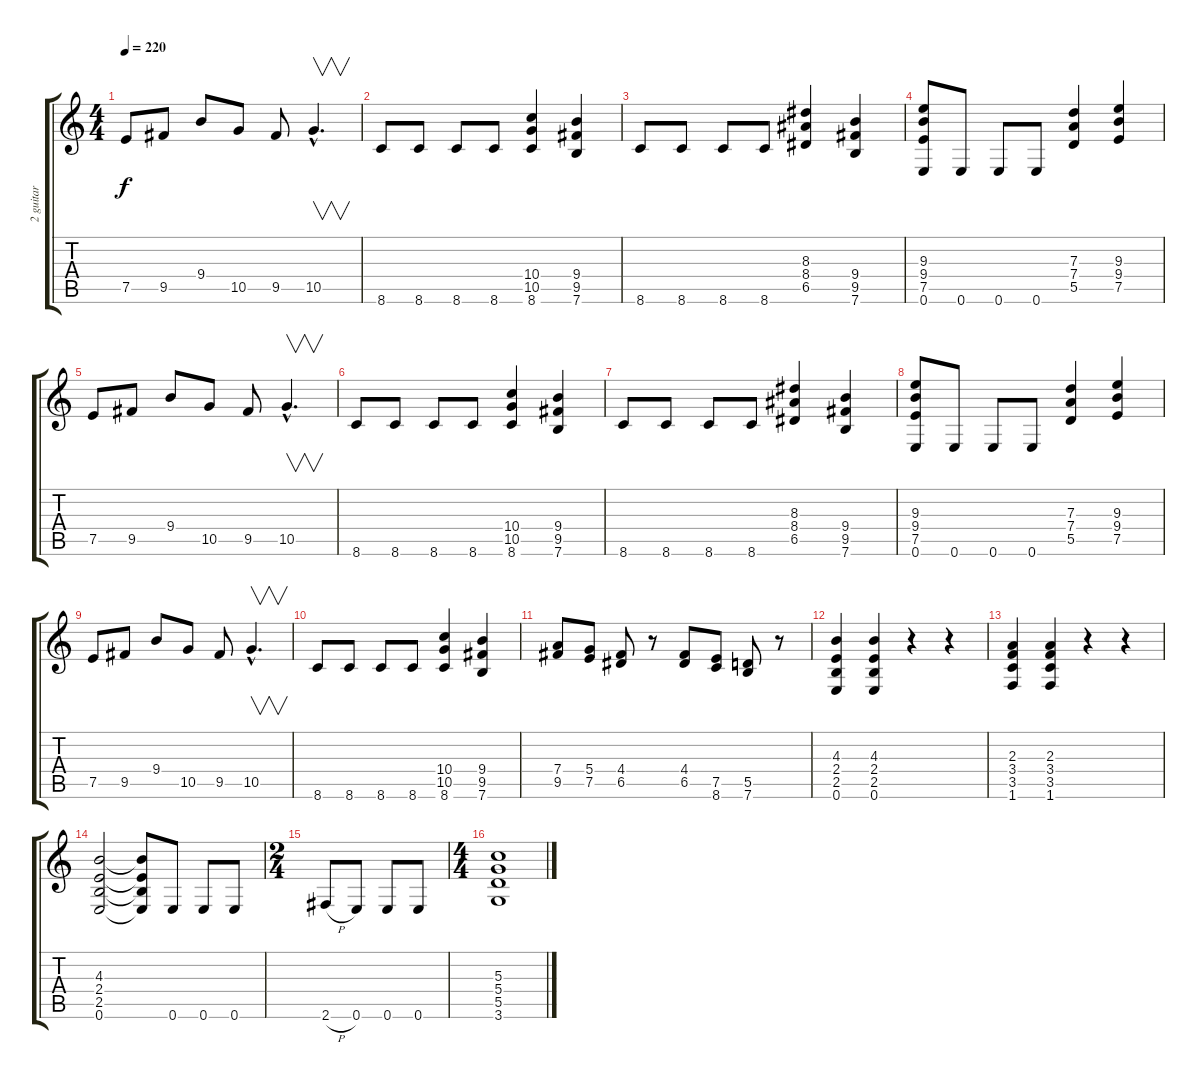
\track ("2 guitar" "2 guitar") {instrument overdrivenguitar}
\staff {score tabs}
\tuning (E4 B3 G3 D3 A2 E2) {hide}
\ts (4 4)
\tempo 220
\clef g2
\ks c
7.5.8{dy f} 9.5.8 9.4.8 10.5.8 9.5.8 10.5{hac}.4{v d} |
8.6.8 8.6.8 8.6.8 8.6.8 (10.4 10.5 8.6).4 (9.4 9.5 7.6).4 |
8.6.8 8.6.8 8.6.8 8.6.8 (8.3 8.4 6.5).4 (9.4 9.5 7.6).4 |
(9.3 9.4 7.5 0.6).8 0.6.8 0.6.8 0.6.8 (7.3 7.4 5.5).4 (9.3 9.4 7.5).4 |
7.5.8 9.5.8 9.4.8 10.5.8 9.5.8 10.5{hac}.4{v d} |
8.6.8 8.6.8 8.6.8 8.6.8 (10.4 10.5 8.6).4 (9.4 9.5 7.6).4 |
8.6.8 8.6.8 8.6.8 8.6.8 (8.3 8.4 6.5).4 (9.4 9.5 7.6).4 |
(9.3 9.4 7.5 0.6).8 0.6.8 0.6.8 0.6.8 (7.3 7.4 5.5).4 (9.3 9.4 7.5).4 |
7.5.8 9.5.8 9.4.8 10.5.8 9.5.8 10.5{hac}.4{v d} |
8.6.8 8.6.8 8.6.8 8.6.8 (10.4 10.5 8.6).4 (9.4 9.5 7.6).4 |
(7.4 9.5).8 (5.4 7.5).8 (4.4 6.5).8 r.8 (4.4 6.5).8 (7.5 8.6).8 (5.5 7.6).8 r.8 |
(4.3 2.4 2.5 0.6).4 (4.3 2.4 2.5 0.6).4 r.4 r.4 |
(2.3 3.4 3.5 1.6).4 (2.3 3.4 3.5 1.6).4 r.4 r.4 |
(4.3 2.4 2.5 0.6).2 (4.3{t} 2.4{t} 2.5{t} 0.6{t}).8 0.6.8 0.6.8 0.6.8 |
\ts (2 4)
2.6{h}.8 0.6.8 0.6.8 0.6.8 |
\ts (4 4)
(5.3 5.4 5.5 3.6).1
